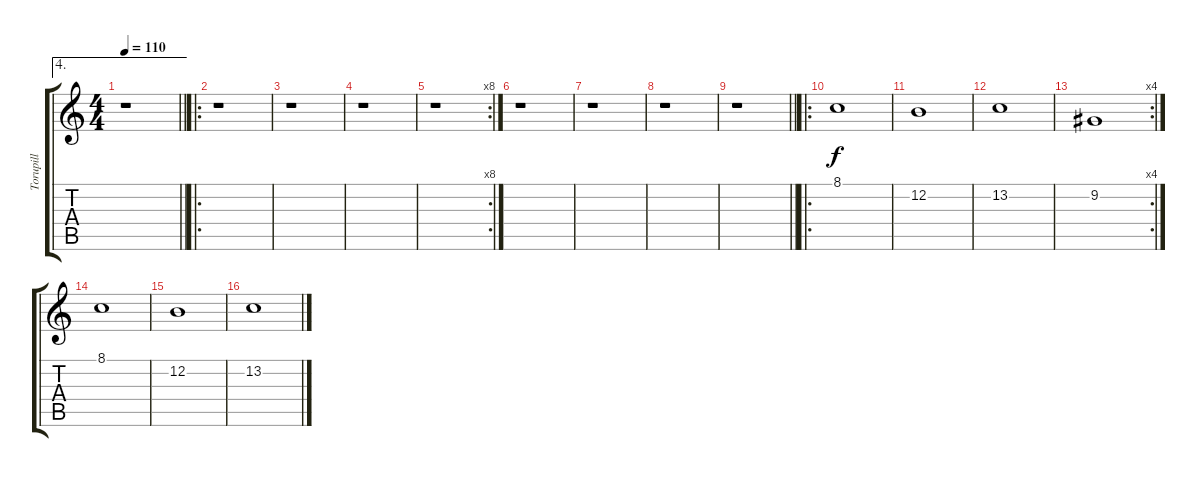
\track ("Torupill" "Torupill") {instrument bagpipe}
\staff {score tabs}
\tuning (E4 B3 G3 D3 A2 E2) {hide}
\ae 4
\ts (4 4)
\tempo 110
\clef g2
\barLineRight lightlight
\ks c
r.1{dy f} |
\ro
r.1 |
r.1 |
r.1 |
\rc 8
r.1 |
r.1 |
r.1 |
r.1 |
\barLineRight lightlight
r.1 |
\ro
8.1.1 |
12.2.1 |
13.2.1 |
\rc 4
9.2.1 |
8.1.1 |
12.2.1 |
13.2.1
